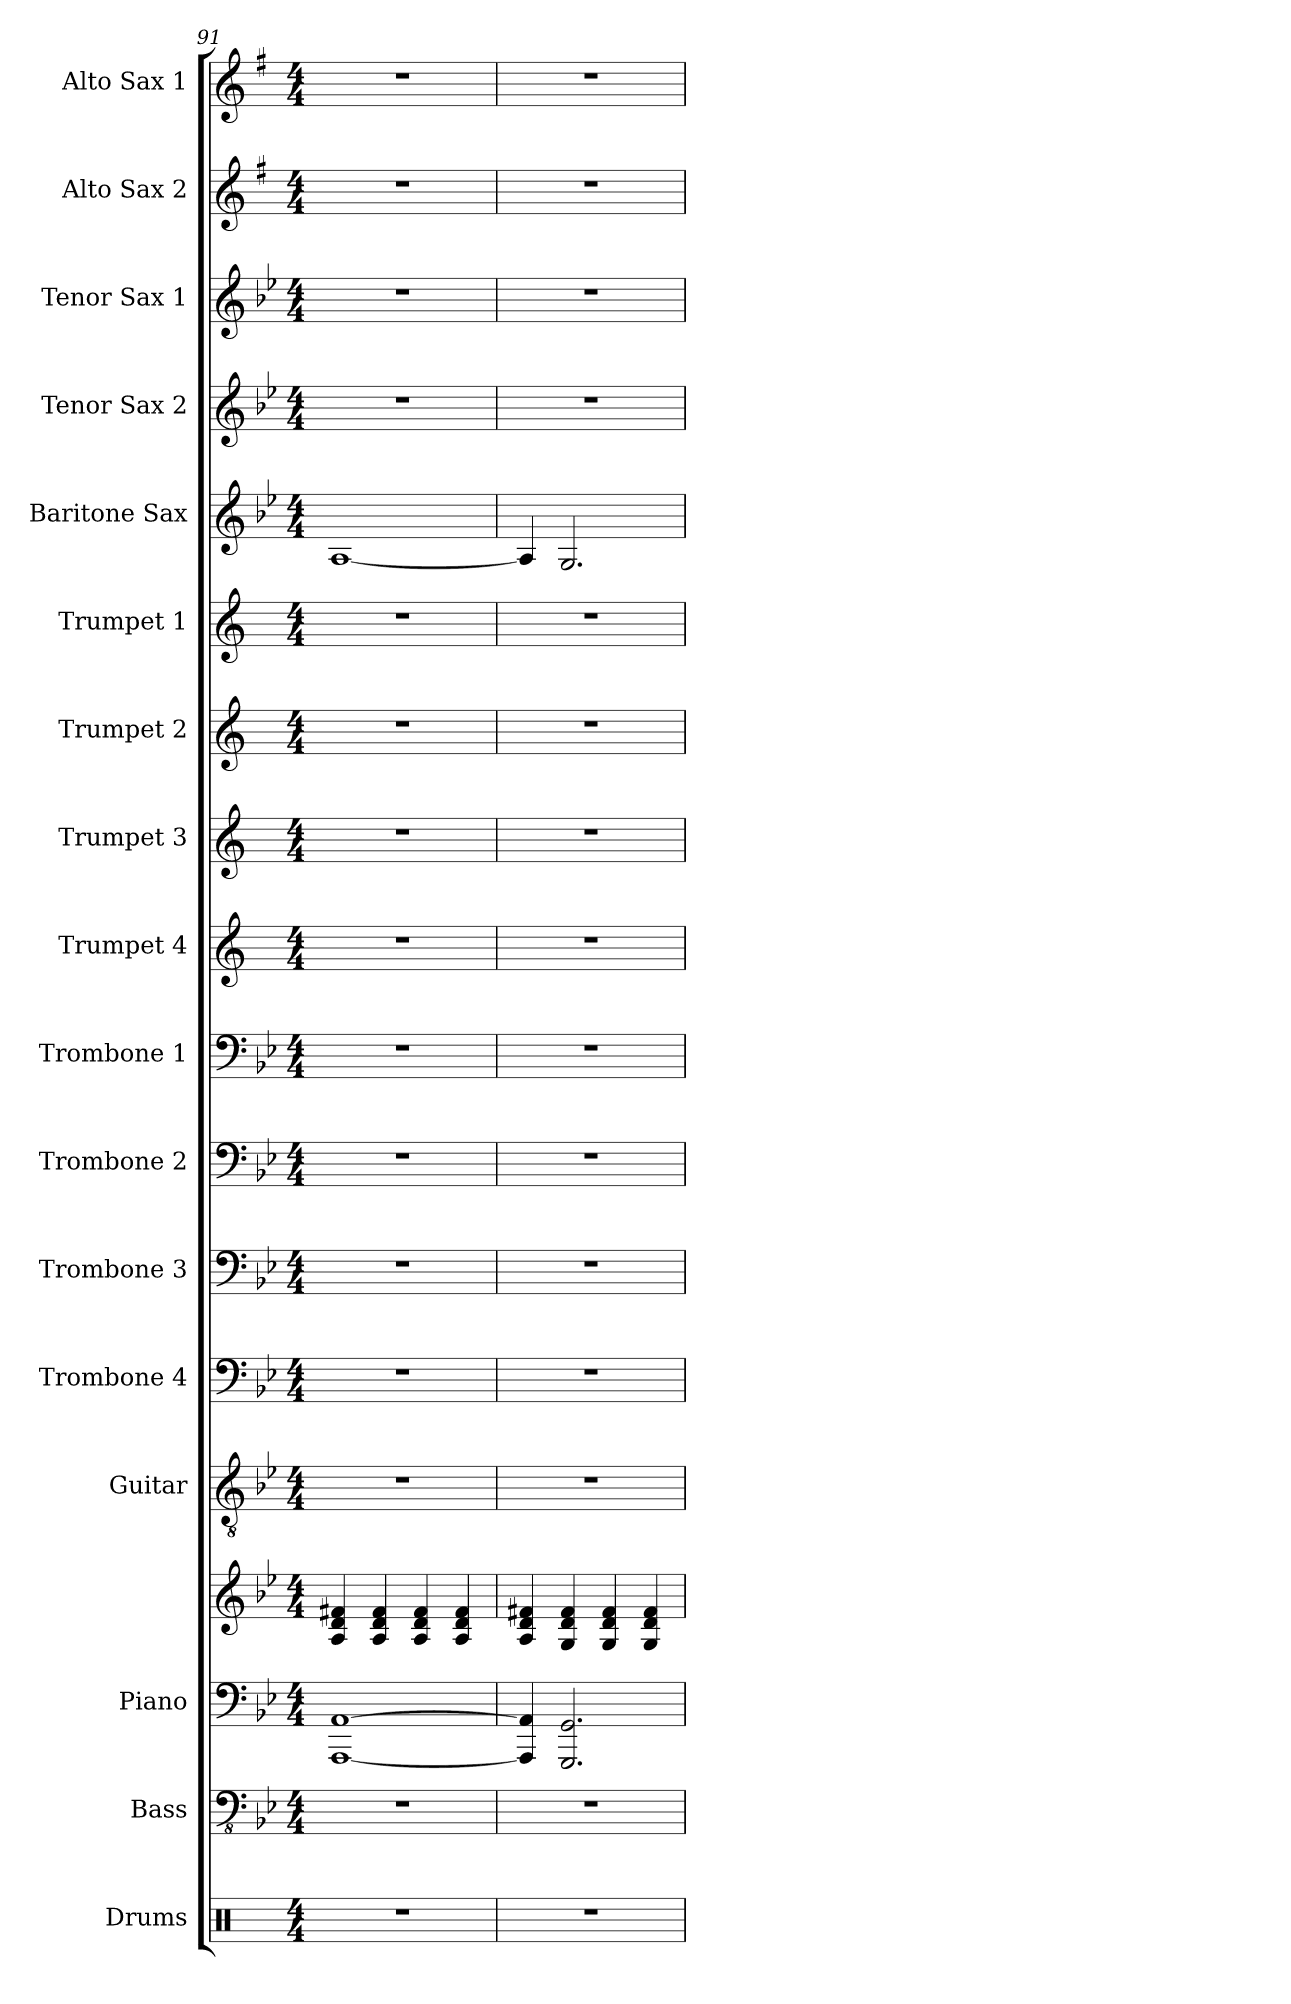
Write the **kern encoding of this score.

**kern	**kern	**kern	**kern	**kern	**kern	**kern	**kern	**kern	**kern	**kern	**kern	**kern	**kern	**kern	**kern	**kern	**kern
*part17	*part16	*part15	*part15	*part14	*part13	*part12	*part11	*part10	*part9	*part8	*part7	*part6	*part5	*part4	*part3	*part2	*part1
*staff18	*staff17	*staff16	*staff15	*staff14	*staff13	*staff12	*staff11	*staff10	*staff9	*staff8	*staff7	*staff6	*staff5	*staff4	*staff3	*staff2	*staff1
*I"Drums	*I"Bass	*I"Piano	*	*I"Guitar	*I"Trombone 4	*I"Trombone 3	*I"Trombone 2	*I"Trombone 1	*I"Trumpet 4	*I"Trumpet 3	*I"Trumpet 2	*I"Trumpet 1	*I"Baritone Sax	*I"Tenor Sax 2	*I"Tenor Sax 1	*I"Alto Sax 2	*I"Alto Sax 1
*I'Drums	*I'Bass	*I'Piano	*	*I'Gtr.	*I'Tbn. 4	*I'Tbn. 3	*I'Tbn. 2	*I'Tbn. 1	*I'Tpt. 4	*I'Tpt. 3	*I'Tpt. 2	*I'Tpt. 1	*I'Bari	*I'Tenor 2	*I'Tenor 1	*I'Alto 2	*I'Alto 1
*clefX	*clefFv4	*clefF4	*clefG2	*clefGv2	*clefF4	*clefF4	*clefF4	*clefF4	*clefG2	*clefG2	*clefG2	*clefG2	*clefG2	*clefG2	*clefG2	*clefG2	*clefG2
*	*	*	*	*	*	*	*	*	*ITrd1c2	*ITrd1c2	*ITrd1c2	*ITrd1c2	*ITrd12c21	*ITrd8c14	*ITrd8c14	*ITrd5c9	*ITrd5c9
*k[]	*k[b-e-]	*k[b-e-]	*k[b-e-]	*k[b-e-]	*k[b-e-]	*k[b-e-]	*k[b-e-]	*k[b-e-]	*k[b-e-]	*k[b-e-]	*k[b-e-]	*k[b-e-]	*k[b-e-]	*k[b-e-]	*k[b-e-]	*k[b-e-]	*k[b-e-]
*M4/4	*M4/4	*M4/4	*M4/4	*M4/4	*M4/4	*M4/4	*M4/4	*M4/4	*M4/4	*M4/4	*M4/4	*M4/4	*M4/4	*M4/4	*M4/4	*M4/4	*M4/4
=91	=91	=91	=91	=91	=91	=91	=91	=91	=91	=91	=91	=91	=91	=91	=91	=91	=91
1r	1r	[1AAA [1AA	4A/ 4d/ 4f#X/	1r	1r	1r	1r	1r	1r	1r	1r	1r	[1AA	1r	1r	1r	1r
.	.	.	4A/ 4d/ 4f#/	.	.	.	.	.	.	.	.	.	.	.	.	.	.
.	.	.	4A/ 4d/ 4f#/	.	.	.	.	.	.	.	.	.	.	.	.	.	.
.	.	.	4A/ 4d/ 4f#/	.	.	.	.	.	.	.	.	.	.	.	.	.	.
=92	=92	=92	=92	=92	=92	=92	=92	=92	=92	=92	=92	=92	=92	=92	=92	=92	=92
1r	1r	4AAA/] 4AA/]	4A/ 4d/ 4f#X/	1r	1r	1r	1r	1r	1r	1r	1r	1r	4AA/]	1r	1r	1r	1r
.	.	2.GGG/ 2.GG/	4G/ 4d/ 4f#/	.	.	.	.	.	.	.	.	.	2.GG/	.	.	.	.
.	.	.	4G/ 4d/ 4f#/	.	.	.	.	.	.	.	.	.	.	.	.	.	.
.	.	.	4G/ 4d/ 4f#/	.	.	.	.	.	.	.	.	.	.	.	.	.	.
=	=	=	=	=	=	=	=	=	=	=	=	=	=	=	=	=	=
*-	*-	*-	*-	*-	*-	*-	*-	*-	*-	*-	*-	*-	*-	*-	*-	*-	*-
